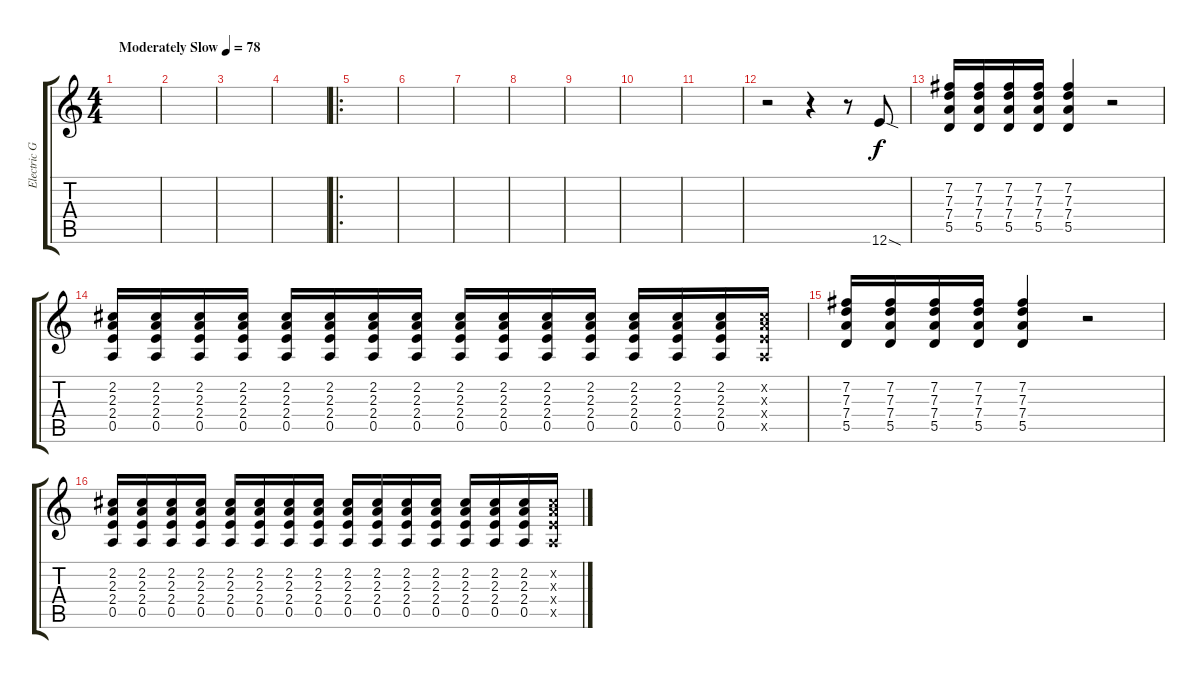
\track ("Electric Guitar 1" "Electric G") {instrument distortionguitar}
\staff {score tabs}
\tuning (E4 B3 G3 D3 A2 E2) {hide}
\ts (4 4)
\tempo (78 "Moderately Slow")
\clef g2
\ks c
|
|
|
|
\ro
|
|
|
|
|
|
|
r.2 r.4 r.8 12.6{sod}.8 |
(7.2 7.3 7.4 5.5).16 (7.2 7.3 7.4 5.5).16 (7.2 7.3 7.4 5.5).16 (7.2 7.3 7.4 5.5).16 (7.2 7.3 7.4 5.5).4 r.2 |
(2.2 2.3 2.4 0.5).16 (2.2 2.3 2.4 0.5).16 (2.2 2.3 2.4 0.5).16 (2.2 2.3 2.4 0.5).16 (2.2 2.3 2.4 0.5).16 (2.2 2.3 2.4 0.5).16 (2.2 2.3 2.4 0.5).16 (2.2 2.3 2.4 0.5).16 (2.2 2.3 2.4 0.5).16 (2.2 2.3 2.4 0.5).16 (2.2 2.3 2.4 0.5).16 (2.2 2.3 2.4 0.5).16 (2.2 2.3 2.4 0.5).16 (2.2 2.3 2.4 0.5).16 (2.2 2.3 2.4 0.5).16 (2.2{x} 2.3{x} 2.4{x} 0.5{x}).16 |
(7.2 7.3 7.4 5.5).16 (7.2 7.3 7.4 5.5).16 (7.2 7.3 7.4 5.5).16 (7.2 7.3 7.4 5.5).16 (7.2 7.3 7.4 5.5).4 r.2 |
(2.2 2.3 2.4 0.5).16 (2.2 2.3 2.4 0.5).16 (2.2 2.3 2.4 0.5).16 (2.2 2.3 2.4 0.5).16 (2.2 2.3 2.4 0.5).16 (2.2 2.3 2.4 0.5).16 (2.2 2.3 2.4 0.5).16 (2.2 2.3 2.4 0.5).16 (2.2 2.3 2.4 0.5).16 (2.2 2.3 2.4 0.5).16 (2.2 2.3 2.4 0.5).16 (2.2 2.3 2.4 0.5).16 (2.2 2.3 2.4 0.5).16 (2.2 2.3 2.4 0.5).16 (2.2 2.3 2.4 0.5).16 (2.2{x} 2.3{x} 2.4{x} 0.5{x}).16
